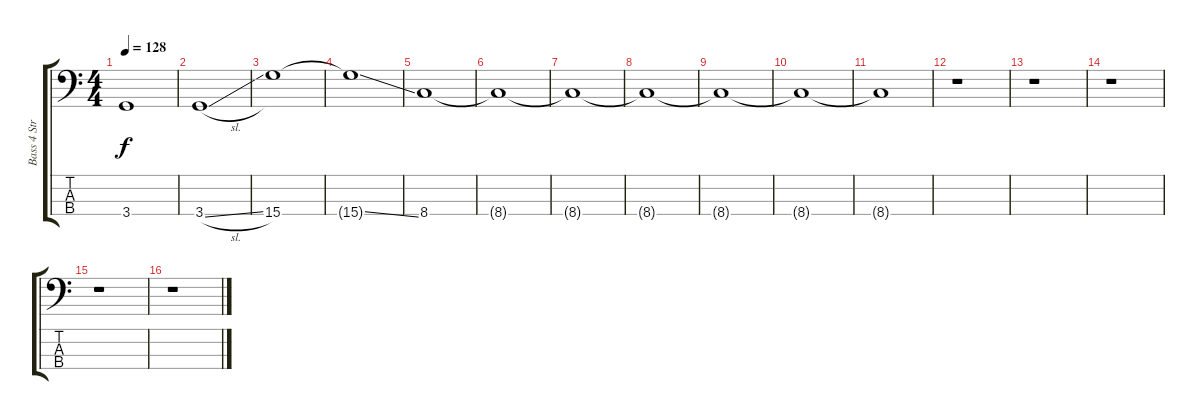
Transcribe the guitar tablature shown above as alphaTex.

\track ("Bass 4 Strings" "Bass 4 Str") {instrument electricbassfinger}
\staff {score tabs}
\tuning (G2 D2 A1 E1) {hide}
\ts (4 4)
\tempo 128
\clef f4
\ks c
3.4.1{dy f} |
3.4{sl}.1 |
15.4.1 |
15.4{ss t}.1 |
8.4.1 |
8.4{t}.1 |
8.4{t}.1 |
8.4{t}.1 |
8.4{t}.1 |
8.4{t}.1 |
8.4{t}.1 |
r.1 |
r.1 |
r.1 |
r.1 |
r.1
